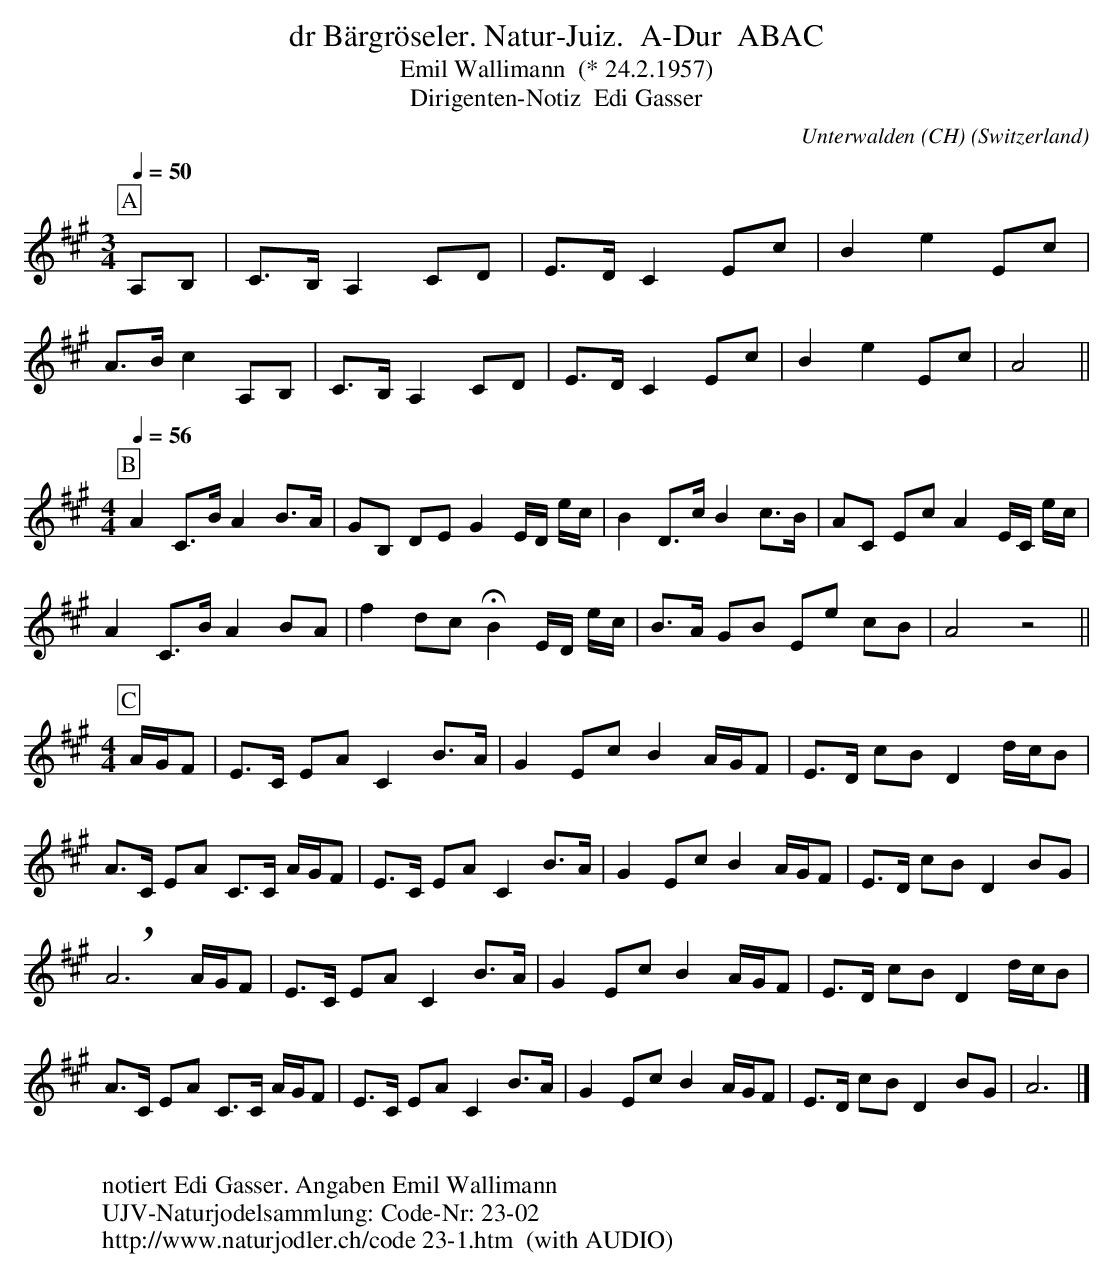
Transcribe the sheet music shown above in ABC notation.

X:1
T:dr Bärgröseler. Natur-Juiz.  A-Dur  ABAC
T:Emil Wallimann  (* 24.2.1957)
T:Dirigenten-Notiz  Edi Gasser
C:Unterwalden (CH)
M:3/4
L:1/8
O:Switzerland
K:A major
Q:1/4=50
[P:A] A,B, | C>B, A,2 CD | E>D C2 Ec | B2e2 Ec |
A>Bc2A,B, | C>B,A,2CD | E>DC2Ec | B2e2 Ec | A4 ||
M:4/4
Q:1/4=56
[P:B]  A2 C>BA2 B>A | GB, DE G2 E/D/ e/c/ | B2 D>cB2 c>B | AC EcA2 E/C/ e/c/ |
A2C>BA2BA | f2dc !fermata!B2 E/D/ e/c/ | B>A GB Ee cB | A4z4 ||
M:4/4
L:1/8
[P:C]  A/G/F | E>C EAC2 B>A | G2EcB2 A/G/F | E>D cBD2 d/c/B |
A>C EA C>C A/G/F | E>C EAC2 B>A | G2EcB2 A/G/F | E>D cBD2BG |
!breath! A6A/G/F | E>C EAC2B>A | G2EcB2A/G/F | E>D cBD2 d/c/B |
A>C EA C>C A/G/F | E>C EA C2 B>A | G2EcB2A/G/F | E>D cBD2BG | A6 |]
W:
W:notiert Edi Gasser. Angaben Emil Wallimann
W:UJV-Naturjodelsammlung: Code-Nr: 23-02
W:http://www.naturjodler.ch/code 23-1.htm  (with AUDIO)
